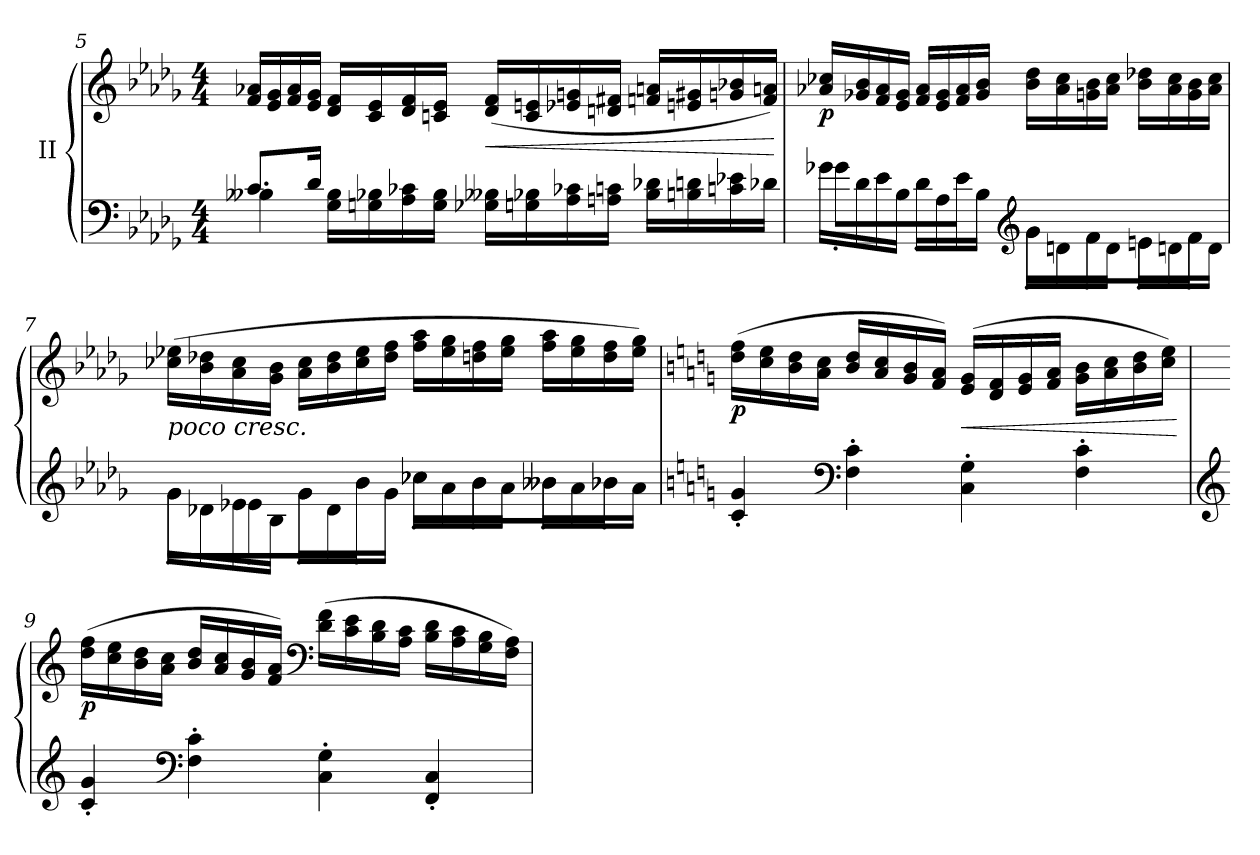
**kern	**kern	**dynam
*part1	*part1	*part1
*staff2	*staff1	*staff1/2
*I"II	*	*
*clefF4	*clefG2	*
*k[b-e-a-d-g-]	*k[b-e-a-d-g-]	*
*M4/4	*M4/4	*
=5	=5	=5
*^	*	*
8.c/L	(>4B--X<<\	16f/ 16a-X/LL	.
.	.	16e-/ 16g-/	.
.	.	16f/ 16a-/	.
16d-/Jk	.	16e-/ 16g-/JJ	.
16G-\ 16B--\LL	2.ryy	16d-/ 16f/LL	.
16Gn\ 16B-X\	.	16c/ 16e-/	.
16A-\ 16c-X\	.	16d-/ 16f/	.
16G\ 16B-\JJ	.	16cn/ 16e-/JJ	.
!	!	!	!LO:HP:b
16G-X\ 16B--X\LL	.	(<16d-/ 16f/LL	<
16Gn\ 16B-X\	.	16c/ 16en/	.
16A-\ 16c-X\	.	16e-X/ 16gn/	.
16An\<< 16cn\<<JJ	.	16dn/ 16f#X/JJ	.
16B-\ 16d-X\LL	.	16fn/ 16an/LL	.
16Bn\<< 16dn\<<	.	16en/ 16g#X/	.
16cn\ 16e-X\	.	16gn/ 16b-X/	.
16d-X\JJ	.	16f/ 16an/JJ)	.
*v	*v	*	*
.	.	[
!!LO:LB:g=z
=6	=6	=6
*^	*	*
!	!	!	!LO:DY:b
16g-X\LL	8g-'\L	16a-X/ 16cc-X/LL	p
16d-\	.	16g-X/ 16b-/	.
16e-\	8e-'\	16f/ 16a-/	.
16B-\JJ	.	16e-/ 16g-/JJ	.
16d-\LL	8d-'\	16f/ 16a-/LL	.
16A-\	.	16e-/ 16g-/	.
16e-\	8e-'\J	16f/ 16a-/	.
16B-\JJ	.	16g-/ 16b-/JJ	.
*clefG2	*	*	*
16g-\LL	8g-'\L	16b-\ 16dd-\LL	.
16dn\	.	16a-\ 16cc-\	.
16f\	8f'\	16gn\ 16b-\	.
16d\JJ	.	16a-\ 16cc-\JJ	.
16en\LL	8e'\	16b-\ 16dd-X\LL	.
16dn\	.	16a-\ 16cc-\	.
16f\	8f'\J	16g\ 16b-\	.
16d\JJ	.	16a-\ 16cc-\JJ)	.
=7	=7	=7	=7
!	!	!LO:TX:b:i:t=poco cresc.	!
16g-\LL	8g-'\L	(>16cc-X\ 16ee-X\LL	.
16d-X\	.	16b-\ 16dd-X\	.
16e-X\	8e-'\	16a-\ 16cc-\	.
16B-\JJ	.	16g-\ 16b-\JJ	.
16g-<\LL	8g-'\	16a-\ 16cc-\LL	.
16d-<\	.	16b-\ 16dd-\	.
16b-\	8b-'\J	16cc-\ 16ee-\	.
16g-\JJ	.	16dd-\ 16ff\JJ	.
16cc-X\LL	8cc-'\L	16ff\ 16aa-\LL	.
16a-\	.	16ee-\ 16gg-\	.
16b-\	8b-'\	16ddn\ 16ff\	.
16a-\JJ	.	16ee-\ 16gg-\JJ	.
16b--X\LL	8b--'\	16ff\ 16aa-\LL	.
16a-\	.	16ee-\ 16gg-\	.
16b-X\	8b-'\J	16dd\ 16ff\	.
16a-\JJ	.	16ee-\ 16gg-\JJ)	.
*v	*v	*	*
!!LO:LB:g=z
=8	=8	=8
*k[]	*k[]	*
!	!	!LO:DY:b
4c/' 4g/'	(>16dd\ 16ff\LL	p
.	16cc\ 16ee\	.
.	16b\ 16dd\	.
.	16a\ 16cc\JJ	.
*clefF4	*	*
4F\' 4c\'	16b/ 16dd/LL	.
.	16a/ 16cc/	.
.	16g/ 16b/	.
.	16f/ 16a/JJ)	.
!	!	!LO:HP:b
4C\' 4G\'	(>16e/ 16g/LL	<
.	16d/ 16f/	.
.	16e/ 16g/	.
.	16f/ 16a/JJ	.
4F\' 4c\'	16g\ 16b\LL	.
.	16a\ 16cc\	.
.	16b\ 16dd\	.
.	16cc\ 16ee\JJ)	.
.	.	[
=9	=9	=9
*clefG2	*	*
!	!	!LO:DY:b
4c/' 4g/'	(>16dd\ 16ff\LL	p
.	16cc\ 16ee\	.
.	16b\ 16dd\	.
.	16a\ 16cc\JJ	.
*clefF4	*	*
4F\' 4c\'	16b/ 16dd/LL	.
.	16a/ 16cc/	.
.	16g/ 16b/	.
.	16f/ 16a/JJ)	.
*	*clefF4	*
4C\' 4G\'	(>16d\ 16f\LL	.
.	16c\ 16e\	.
.	16B\ 16d\	.
.	16A\ 16c\JJ	.
4FF/' 4C/'	16B\ 16d\LL	.
.	16A\ 16c\	.
.	16G\ 16B\	.
.	16F\ 16A\JJ)	.
=	=	=
*-	*-	*-
